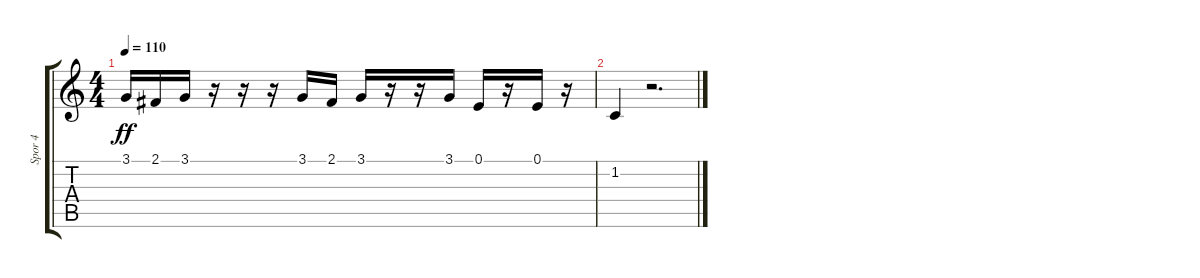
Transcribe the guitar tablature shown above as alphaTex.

\track ("Spor 4" "Spor 4") {instrument lead6voice}
\staff {score tabs}
\tuning (E4 B3 G3 D3 A2 E2) {hide}
\ts (4 4)
\tempo 110
\clef g2
\ks c
3.1.16{dy ff} 2.1.16 3.1.16 r.16 r.16 r.16 3.1.16 2.1.16 3.1.16 r.16 r.16 3.1.16 0.1.16 r.16 0.1.16 r.16 |
1.2.4 r.2{d}
